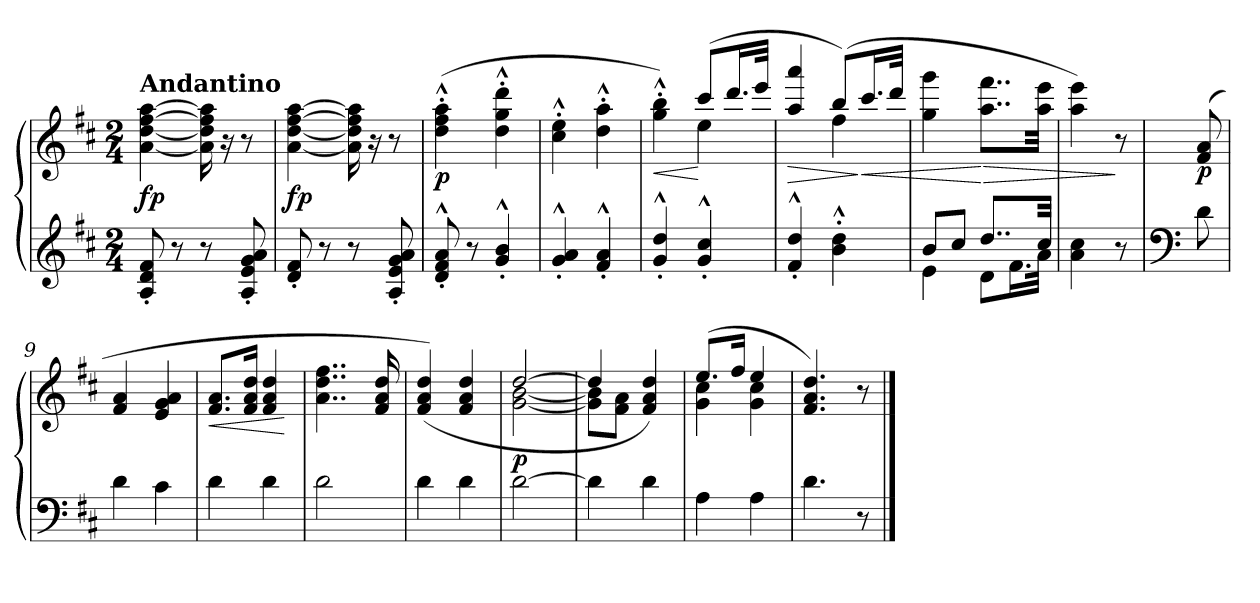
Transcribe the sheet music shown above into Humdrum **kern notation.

**kern	**kern	**dynam
*part1	*part1	*part1
*staff2	*staff1	*staff1/2
*clefG2	*clefG2	*
*k[f#c#]	*k[f#c#]	*
*D:	*D:	*
*M2/4	*M2/4	*
=1	=1	=1
!	!LO:TX:a:B:t=Andantino	!
!	!	!LO:DY:b
8A/'< 8d/'< 8f#/'<	[4a\ [4dd\ [4ff#\ [4aa\	fp
8r	.	.
8r	16a\] 16dd\] 16ff#\] 16aa\]	.
.	16r	.
8A/'< 8e/'< 8g/'< 8a/'<	8r	.
=2	=2	=2
!	!	!LO:DY:b
8d/'< 8f#/'<	[4a\ [4dd\ [4ff#\ [4aa\	fp
8r	.	.
8r	16a\] 16dd\] 16ff#\] 16aa\]	.
.	16r	.
8A/'< 8e/'< 8g/'< 8a/'<	8r	.
=3	=3	=3
!	!	!LO:DY:b
8d/^^>'> 8f#/^^>'> 8a/^^>'>	(>4dd\^^>'> 4ff#\^^>'> 4aa\^^>'>	p
8r	.	.
4g/^^>'> 4b/^^>'>	4dd\^^>'> 4gg\^^>'> 4ddd\^^>'>	.
=4	=4	=4
4g/^^>'> 4a/^^>'>	4cc#\>>^^>'> 4ee\>>^^>'>	.
4f#/^^>'> 4a/^^>'>	4dd\^^>'> 4aa\^^>'>	.
!!LO:LB:g=z
=5	=5	=5
!	!	!LO:HP:b
*	*^	*
4g/^^>'> 4dd/^^>'>	4gg\^^>'> 4bb\^^>'>)	4ryy	<
4g/^^>'> 4cc#/^^>'>	(>8ccc#>>/L	4ee\	[
.	16.ddd/L	.	.
.	32eee/JJk	.	.
=6	=6	=6	=6
!	!	!	!LO:HP:b
4f#/^^>'> 4dd/^^>'>	4aa/ 4aaa/	4ryy	>
4b\^^>'> 4dd\^^>'>	(>8bb>>/L)	4ff#\	.
!	!	!	!LO:HP:n=1:b
.	16.ccc#/L	.	] <
.	32ddd/JJk	.	.
*	*v	*v	*
=7	=7	=7
*^	*	*
8b/L	4e\	4gg\ 4ggg\	.
8cc#/J	.	.	.
!	!	!	!LO:HP:n=1:b
8..dd/L	8d\L	8..aa\ 8..fff#\L	[ >
.	16.f#\L	.	.
32cc#/Jkk	32a\JJk	32aa\ 32eee\Jkk	.
*v	*v	*	*
=8	=8	=8
4a\ 4cc#\	4aa\ 4eee\)	.
8r	8r	]
!!LO:LB:g=z
=8X1	=8X1	=8X1
*clefF4	*	*
!	!	!LO:DY:b
8d<\	(>8f#/>> 8a/>>	p
=9	=9	=9
4d\	4f#/ 4a/	.
4c#\	4e/ 4g/ 4a/	.
=10	=10	=10
!	!	!LO:HP:b
4d\	8.f#/ 8.a/L	<
.	16f#/ 16a/ 16dd/Jk	.
4d\	4f#/ 4a/ 4dd/	.
.	.	[
=11	=11	=11
2d\	4..a\ 4..dd\ 4..ff#\	.
.	16f#/ 16a/ 16dd/	.
!!LO:LB:g=z
=12	=12	=12
4d\	(>4f#/ 4a/ 4dd/)	.
4d\	4f#/ 4a/ 4dd/	.
=13	=13	=13
*	*^	*
!	!	!	!LO:DY:b
[2d\	[>2dd/	[<2g\ [<2b\	p
=14	=14	=14	=14
4d\]	4dd/]	8g\] 8b\]L	.
.	.	8f#\ 8a\J	.
4d\	4f#/ 4a/ 4dd/)	4ryy	.
=15	=15	=15	=15
4A\	(>8.ee/L	4g\ 4cc#\	.
.	16ff#/Jk	.	.
4A\	4ee/	4g\ 4cc#\	.
*	*v	*v	*
=16	=16	=16
4.d\	4.f#/ 4.a/ 4.dd/)	.
8r	8r	.
==	==	==
*-	*-	*-
